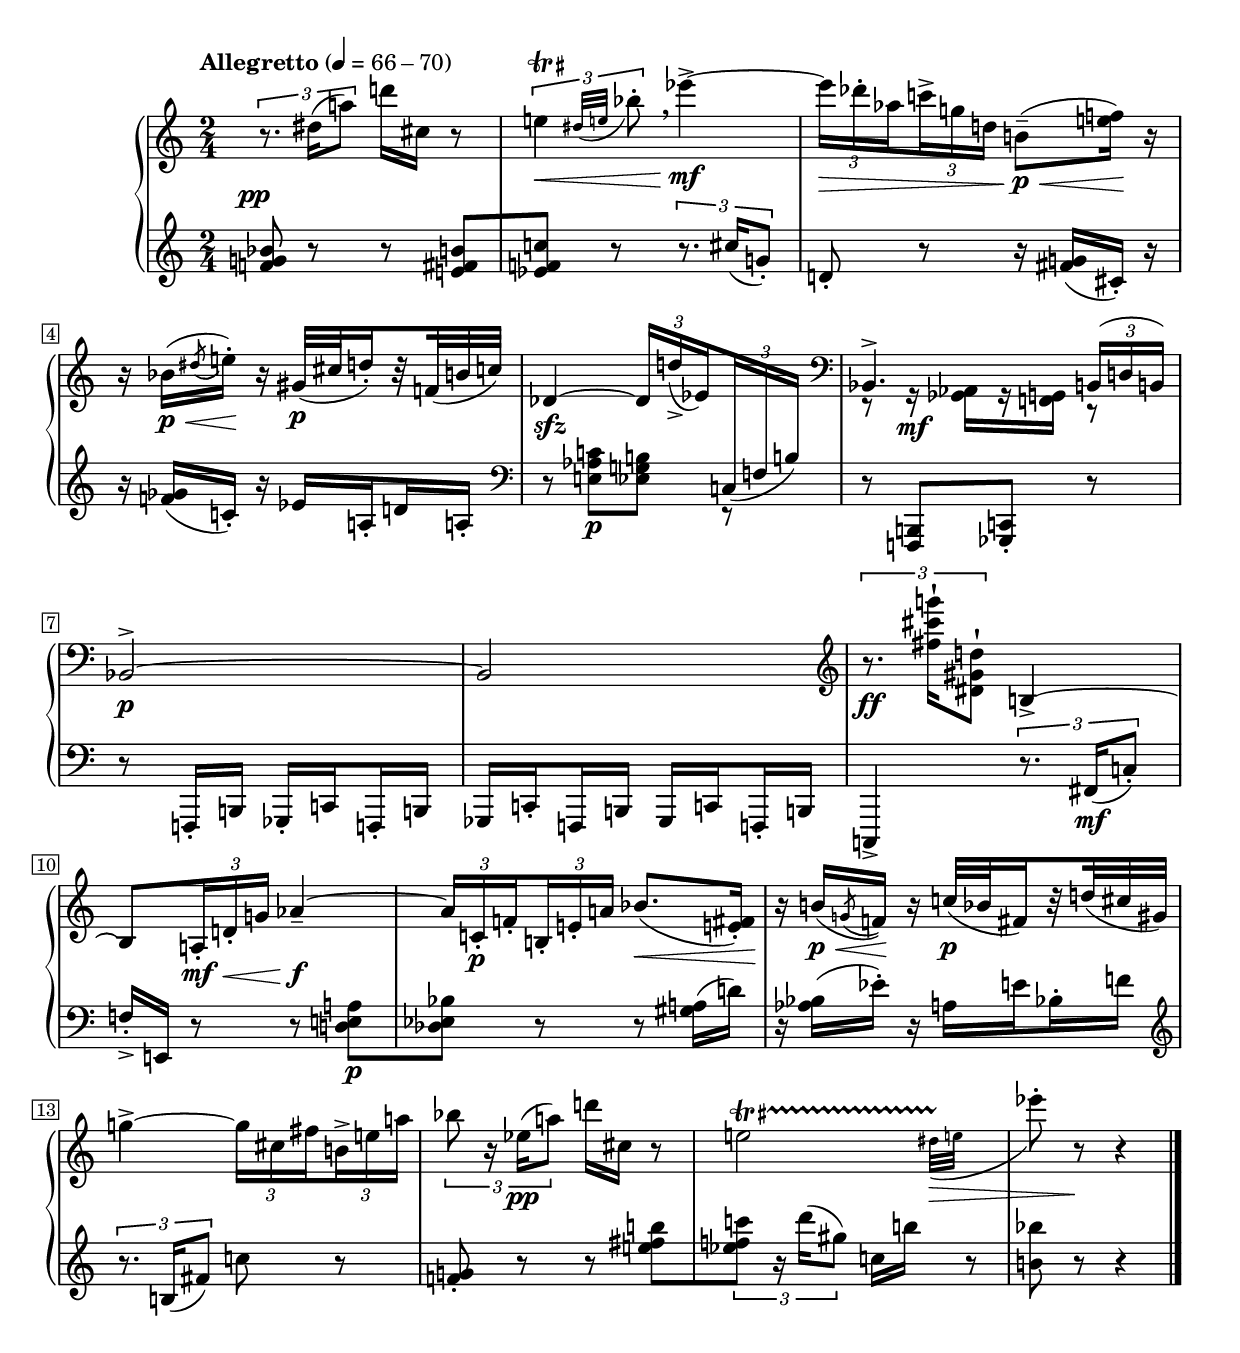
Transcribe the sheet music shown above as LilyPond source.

Global = {
  \key c \major
  \time 2/4
  \include "../global.ly"
}

bottom = { \change Staff = "lower"\stemUp }
top = { \change Staff = "upper"\stemDown }

Sopran = \context Voice = "one" \relative c'' {
  \voiceOne
  \override MultiMeasureRest.staff-position = #0
  \override Rest.staff-position = #0
  \override DynamicText.Y-offset = #-2.4
  \override Hairpin.Y-offset = #-2
  \set subdivideBeams = ##t
  \set baseMoment = #(ly:make-moment 1/8)
  \stemNeutral
  %1
  \tempo \markup { \bold "Allegretto" } 4 = 66-70
  | \tuplet 3/2 { r8. dis16( a'!8)] } d!16[ cis,] r8
  | \tuplet 3/2 {
      \once\override TrillSpanner.bound-details.left.text = \markup{
        \musicglyph "scripts.trill" \raise #0.65 \teeny \sharp
      }
      \afterGrace e!4\startTrillSpan\< { \stemUp dis32[_(\stopTrillSpan e!] }
      \stemNeutral bes'8^.)
    }
    \breathe ees4^>~\!\mf
  | \omit TupletBracket
    \tupletDown\tuplet 3/2 { ees16[\> des^. aes }
    \tuplet 3/2 { c!^> g! d!] } b!8^-[(\!\p\< <e! f!>16])\! r16
  | r16 bes[(\p\< \stemUp\slurDown \acciaccatura dis8 \stemNeutral e!16^.])\! r
    gis,32[(\p cis d!16_.) r32 f,!32( b! c!])
  %5
  | des,4~\sfz \stemUp\tupletUp
    \tuplet 3/2 {
      des16
      \shape #'((-0.2 . -0.5) (0 . -1.5) (0 . -1) (0 . 0)) Slur
      d'!_>( ees,)
    }
    \bottom \tuplet 3/2 { c,!( f! b!) }
  | \top \clef bass \stemUp bes,4.^> \tuplet 3/2 { b!16[^( d! b!)] }
  | bes2^>~\p
  | bes
  | \clef treble \stemDown
    \once\override TupletBracket.positions = #'(8.8 . 8.8)
    \once\undo\omit TupletBracket \tuplet 3/2 {
      r8.\ff <fis''' cis' g'!>16^! <dis, gis d'!>8^!
    } \stemUp b!4_>~
  %10
  | b8[ \tuplet 3/2 { a!16_.\mf\< d!_. g!] } aes4_-~\!\f
  | \tuplet 3/2 { aes16[ c,!_.\p f!_.} \tuplet 3/2 { b,!_. e!_. a!] } bes8.(\< <e,! fis>16_.)\!
  | r16
    \shape #'((0 . 0) (0 . 0) (0 . -0.5) (0 . -0.3)) Slur
    b'![(\p\< \acciaccatura g!8 f!16])\! r c'!32[(\p bes fis16) r32 d'!( cis gis])
  | \stemDown\tupletDown g'!4^>~ \tuplet 3/2 { g16[ cis, fis } \tuplet 3/2 { b,!^> e! a!] }
  | \once\undo\omit TupletBracket
    \tuplet 3/2 {
      bes8 r16
      \shape #'((0 . 0.5) (0 . 0.5) (0 . 0.5) (0 . 0.5)) Slur
      ees,^(\pp a!8)
    }
    d!16 cis, r8
  %15
  | \once\override TrillSpanner.bound-details.left.text = \markup{
      \musicglyph "scripts.trill" \raise #0.65 \teeny \sharp
    }
    \afterGrace e2\startTrillSpan { dis32(\> e!\stopTrillSpan }
  | ees'8^.) r\! r4
  \fine
}

Alto = \context Voice = "two" \relative c {
  \voiceTwo
  \override MultiMeasureRest.staff-position = #0
  \override Rest.staff-position = #0
  %1
  | s2*5
  %6
  | e,8\rest g16\rest\mf <ges aes>[ g\rest <f! g!>] d8\rest
}

Tenor = \context Voice = "three" \relative c' {
  \voiceThree
  \override MultiMeasureRest.staff-position = #0
  \override Rest.staff-position = #0
  %1
  | s2
  | s2
}

Bass = \context Voice = "four" \relative c {
  \voiceFour
  \override MultiMeasureRest.staff-position = #0
  \override Rest.staff-position = #0
  \set subdivideBeams = ##t
  \set baseMoment = #(ly:make-moment 1/8)
  %1
  | \clef treble
    \stemNeutral\tupletNeutral
    <f'! g! bes>8 r r <e! fis b!>[
  | <ees f! c'!>] r \tuplet 3/2 { r8. cis'16[( g!8]_.) }
  | d!_. r r16 <fis g!>16[( cis_.)] r16
  | r <f! ges>[( c!_.]) r16 ees[ a,!_. d! a!_.]
  %5
  | \clef bass r8 <e! aes c!>\p[ <ees g! b!>] e,\rest
  | r <f,! b!>[ <ges c!>_.] r
  | r8 f!16[_. b!] ges[_. c! f,!_. b!]
  | ges[ c!_. f,! b!] ges[ c! f,!_. b!]
  | c,!4_> \tuplet 3/2 { r8. fis'16(\mf c'!8_.) }
  %10
  | f!16_._>[ e,!] r8 r <d'! e! a!>[\p
  | <des ees bes'>] r r <gis a!>16[^( d'!])
  | r16 <aes bes>16[^( ees'^.]) r16 a,! e'! bes!^. f'!
    \clef treble
  | \tuplet 3/2 { r8. b,!16( fis'8) } c'!8 r
  | <f,! g!>8_. r r <e'! fis b!>[
  %15
  | \tuplet 3/2 { <ees f! c'!>] r16 d'16^( gis,8) } c,!16[ b'!] r8
  | <b,! bes'> r r4
  \fine
}

centerDynamics = {
  %1
  | \once\override Staff.TextScript.extra-offset = #'(-2 . -2)
    s4-\markup { \dynamic pp } s4
}

\score {
  \new PianoStaff
  <<
    \accidentalStyle Score.piano
    \context Staff = "upper" <<
      \set Staff.midiInstrument = #"acoustic grand"
      \Global
      \clef treble
      \Sopran
      \Alto
    >>
    \context Dynamics <<
      \Global \centerDynamics
    >>
    \context Staff = "lower" <<
      \set Staff.midiInstrument = #"acoustic grand"
      \Global
      \clef bass
      \Tenor
      \Bass
    >>
  >>
  \header {
    %composer = "Hans Erich Apostel"
    %opus = "Op. 13"
    title = \markup { "III" }
  }
  \layout {
    \context {
      \PianoStaff
      % More space between staves in the same PianoStaff
      %\override StaffGrouper.staff-staff-spacing.minimum-distance = 12
      \override TextScript.font-shape = #'italic
    }
  }
  \midi {
    \tempo 4 = 68
  }
}
